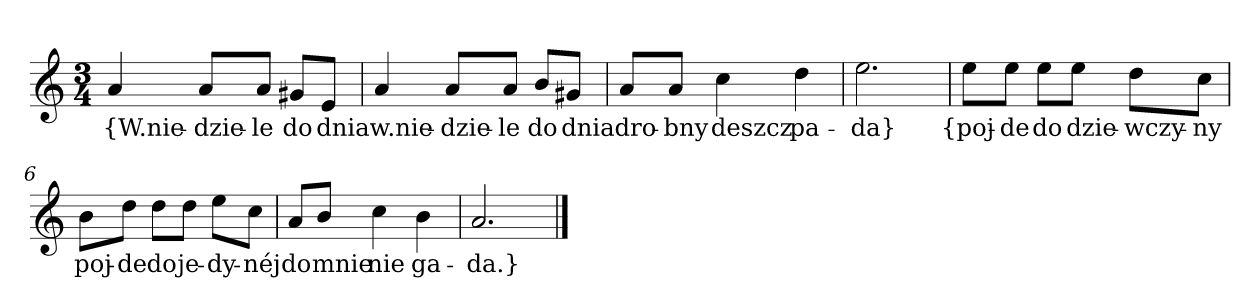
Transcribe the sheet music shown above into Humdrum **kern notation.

**kern	**text
*part1	*part1
*staff1	*staff1
*clefG2	*
*k[]	*
*a:	*
*M3/4	*
=	=
4a	{W.nie-
8a/L	-dzie-
8a/J	-le
8g#X/L	do
8e/J	dnia
=2	=2
4a	w.nie-
8a/L	-dzie-
8a/J	-le
8b/L	do
8g#X/J	dnia
=3	=3
8a/L	dro-
8a/J	-bny
4cc	deszcz
4dd	pa-
=4	=4
2.ee	-da}
=5y	=5y
8ee\L	{poj-
8ee\J	-de
8ee\L	do
8ee\J	dzie-
8dd\L	-wczy-
8cc\J	-ny
=6	=6
8b\L	poj-
8dd\J	-de
8dd\L	do
8dd\J	je-
8ee\L	-dy-
8cc\J	-néj
=7	=7
8a/L	do
8b/J	mnie
4cc	nie
4b	ga-
=8	=8
2.a	-da.}
==	==
*-	*-
